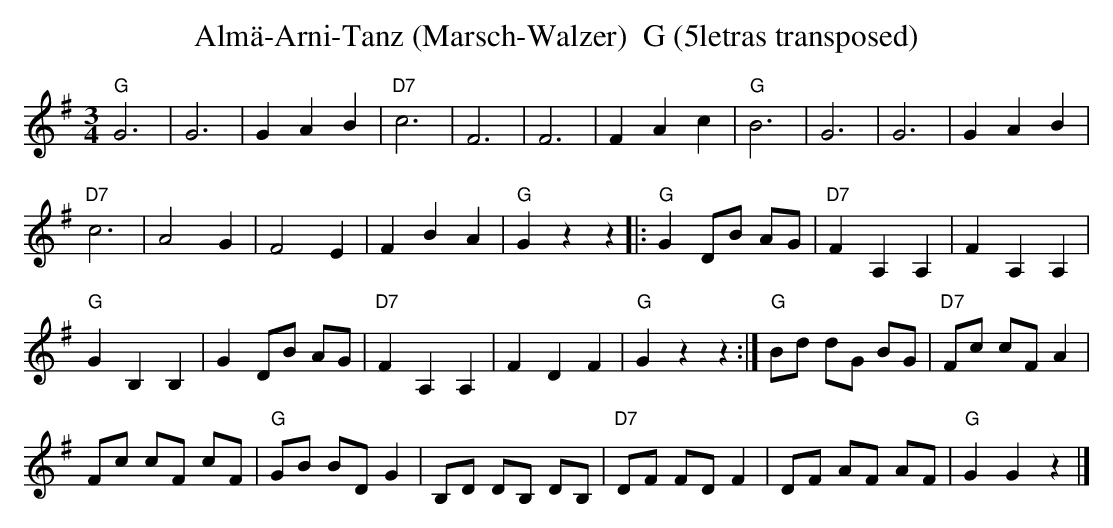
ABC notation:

X:1
T:Alm\"a-Arni-Tanz (Marsch-Walzer)  G (5letras transposed)
M:3/4
L:1/4
K:G transpose=3 %%MIDI gchordon
"G"G3 | G3 | GAB | "D7"c3 | F3 | F3 | FAc | "G"B3 | G3 | G3 | GAB |
"D7"c3 | A2G | F2E | FBA | "G"Gzz |: [L:1/8] "G"G2 DB AG | "D7"F2A,2A,2 | F2A,2A,2 |
"G"G2B,2B,2 | G2DB AG | "D7"F2A,2A,2 | F2D2F2 | "G"G2z2z2 :| "G"Bd dG BG | "D7"Fc cF A2 |
Fc cF cF | "G"GB BDG2 | B,D DB, DB, | "D7"DF FDF2 | DF AF AF | "G"G2G2z2 |]
